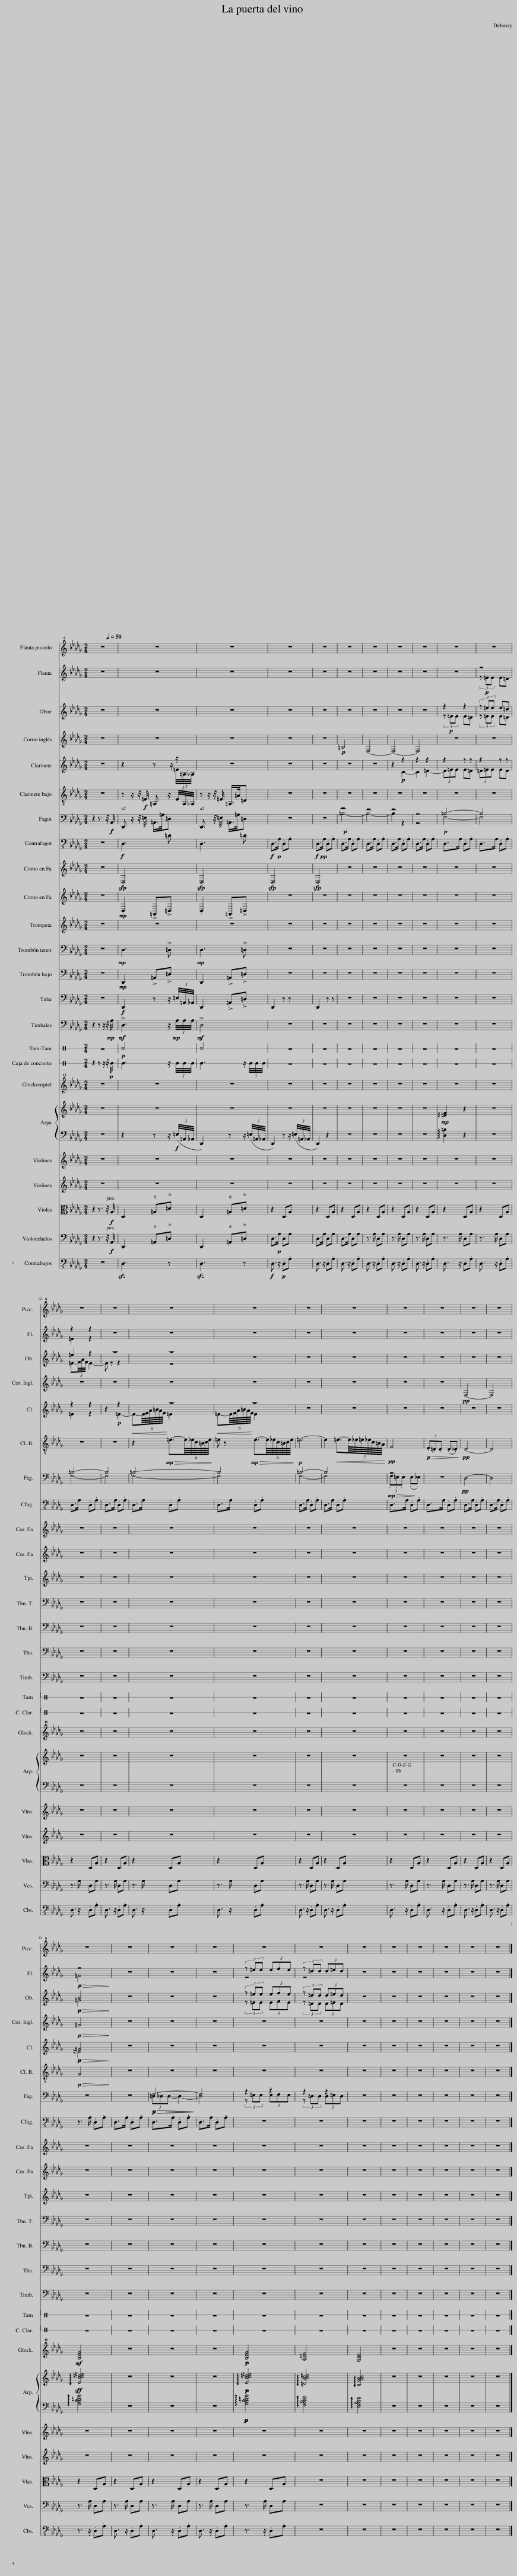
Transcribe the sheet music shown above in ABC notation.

X:1
%%score ( 1 2 ) ( 3 4 ) 5 ( 6 7 ) 8 ( 9 10 ) 11 12 13 14 15 16 17 18 19 20 { 21 | 22 } 23 24 25
L:1/8
M:2/4
I:linebreak $
K:Db
V:1 treble
V:2 treble
V:3 treble
V:4 treble
V:5 treble transpose=-7
V:6 treble transpose=-2
V:7 treble transpose="-2 "
V:8 treble transpose=-14
V:9 bass
V:10 bass
V:11 bass transpose=-12
V:12 treble transpose=-7
V:13 treble transpose=-7
V:14 bass
V:15 bass
V:16 bass
V:17 bass
V:18 perc stafflines=1
K:none
V:19 perc stafflines=1
K:none
V:20 treble transpose=24
V:21 treble
V:22 bass
V:23 alto
V:24 bass
V:25 bass transpose=-12
V:1
 z4 | z4 | z4 | z4 | z4 | %5
 z4 | z4 | z4 | z4 | z4 |$ %10
 z4 | z2 z2 | z4 | z4 | z4 | %15
 z4 | z4 | z4 | z4 |$ z4 | %20
 z4 |!p!!p!!>(! z4!>)! | z4 | z4 | z4 | %25
 (3z =ee (3efe | (3z =dd (3d=ed | z4 | z4 | z4 | %30
 z4 | z4 | z4 |] %33
V:2
 x4 | x4 | x4 | x4 | x4 | %5
 x4 | x4 | x4 | x4 | x4 |$ %10
 (3z!p! =EE E=D | =E2 z2 | x4 | x4 | x4 | %15
 x4 | x4 | x4 | x4 |$ x4 | %20
 x4 | =G4 | x4 | x4 | x4 | %25
 z4 | z4 | x4 | x4 | x4 | %30
 x4 | x4 | x4 |] %33
V:3
 z4 | z4 | z4 | z4 | z4 | %5
 z4 | z4 | z4 | z4 | z2 z2 |$ %10
 (3z =ee e=d | =e2 z2 | z4 | z4 | z4 | %15
 z4 | z4 | z4 | z4 |$ z4 | %20
 z4 |!p!!p!!>(! B4!>)! | z4 | z4 | z4 | %25
 (3z =ee (3efe | (3z =dd (3d=ed | z4 | z4 | z4 | %30
 z4 | z4 | z4 |] %33
V:4
 x4 | x4 | x4 | x4 | x4 | %5
 x4 | x4 | x4 | x4 | (3z!p! =EE E=D |$ %10
 (3z =EE E=D | =E3/2(3F/4A/4F/4 E2- | E z z2 | z4 | x4 | %15
 x4 | x4 | x4 | x4 |$ x4 | %20
 x4 | =G4 | x4 | x4 | x4 | %25
 (3z =EE (3EFE | (3z =DD (3D=ED | x4 | x4 | x4 | %30
 x4 | x4 | x4 |] %33
V:5
 z4 | z4 | z4 | z4 | z4 | %5
!p! ^F4 | C4- | C4- | C4 | z4 |$ %10
 z4 | z4 | z4 | z4 | z4 | %15
 z4 | z4 | z4 | z4 |$!pp! C4- | %20
 C4 |!p!!>(! =d4!>)! | z4 | z4 | z4 | %25
 z4 | z4 | z4 | z4 | z4 | %30
 z4 | z4 | z4 |] %33
V:6
 z4 | z2 z z/ z/ | z4 | z4 | z4 | %5
 z4 | z4 | z2!p! z2 | z2 z2 | z2 z z |$ %10
 z2 z z | z2 z2 | z2!p! z2 |!<(! z4!<)! |!<(! z4!<)! | %15
 z4 | z4 | z4 | z4 |$ z4 | %20
 z4 |!p!!p!!>(! =A4!>)! | z4 | z4 | z4 | %25
 z4 | z4 | z4 | z4 | z4 | %30
 z4 | z4 | z4 |] %33
V:7
 x4 | x7/2 (3^F/4=B,/4_B,/4 | x4 | x4 | x4 | %5
 x4 | x4 | x2 =D2- | D2 =E2- | (3E^FF F=E |$ %10
 (3=E^FF FE | ^F2 z2 | x2 ^F2- | F3/2-(6:4:6F/8=G/8B/8^c/8B/8G/8 ^F2 | ^F3/2-(6:4:6F/8=G/8B/8^c/8B/8G/8 F2 | %15
 x4 | x4 | x4 | x4 |$ x4 | %20
 x4 | ^F4 | x4 | x4 | x4 | %25
 x4 | x4 | x4 | x4 | x4 | %30
 x4 | x4 | x4 |] %33
V:8
 z4 | z z/ z/4!f! ^F/4 =B, z/ (3F/4B,/4_B,/4 | z z/ z/4 ^F/4 =B,/>=B/=E | z4 | z4 | %5
 z4 | z4 | z4 | z4 | z4 |$ %10
 z4 | z4 | z4 | z2!mp!!>(! ^f3/2-(6:4:6f/8=f/8=d/8^c/8d/8f/8!>)! | ^f z!mp!!>(! f3/2-(6:4:6f/8=f/8=d/8^c/8d/8f/8!>)! | %15
!p! ^f4- | f2!<(! ^f3/2-(7:4:7f/8=f/8^f/8=f/8=d/8^c/8B/8!<)! |!pp! =G4 |!p!!>(! (3.F.=E.E (.E._E)!>)! |$!pp! E4- | %20
 E4 |!p!!>(! A4!>)! | z4 | z4 | z4 | %25
 z4 | z4 | z4 | z4 | z4 | %30
 z4 | z4 | z4 |] %33
V:9
 z2 z3/2 z/4!f! A,,/4 | D,, z/ z/4 =E,/4 =A,,/>=A,/=D, | D,,3/2 z/4 =E,/4 =A,,/>=A,/=D, | z4 | z4 | %5
!p! z4 | z4 | z4 | z4 |!p! =B,4- |$ %10
 B,4 | =B,4- | B,4 | =B,4- | B,4 | %15
 =B,4- | B,4 |!mp!!>(! z4!>)! | z4 |$!pp! D,4- | %20
 D,4 | z4 | z4 |!p!!p!!>(!!>(! F,4-!>)!!>)! | F,4 | %25
 z2 z2 | z2 z2 | z4 | z4 | z4 | %30
 z4 | z4 | z4 |] %33
V:10
 x4 | x4 | x4 | x4 | x4 | %5
 =B,4- | B,4- | B,2 z2 | z4 | F,4- |$ %10
 F,4 | F,4- | F,4 | F,4- | F,4 | %15
 F,4- | F,4 | (3.F,.=E,.E, (.E,._E,) | x4 |$ x4 | %20
 x4 | x4 | x4 | (3=D,_D,D,- D,2- | D,4 | %25
 (3z =E,E, (3E,F,E, | (3z =D,D, (3D,=E,D, | x4 | x4 | x4 | %30
 x4 | x4 | x4 |] %33
V:11
 z4 |!f! D,3 =D | D,3 =D |!f! D,>!p!A, .D,.A, |!f! D,>!pp!A, .D,.A, | %5
 D,>A, .D,.A, | D,>A, .D,.A, | D,>A, .D,.A, | D,>A, .D,.A, | D,>A, .D,.A, |$ %10
 D,>A, .D,.A, | D,>A, .D,.A, | D,>A, .D,.A, | D,>A, .D,.A, | D,>A, .D,.A, | %15
 D,>A, .D,.A, | D,>A, .D,.A, | D,>A, .D,.A, | D,>A, .D,.A, |$ D,>A, .D,.A, | %20
 D,>A, .D,.A, | z3/2 A,/ .D,.A, | D,>A, .D,.A, | D,>A, .D,.A, | D,>A, .D,.A, | %25
 z4 | z4 | z4 | z4 | z4 | %30
 z4 | z4 | z4 |] %33
V:12
 z4 | A,4 | A,4 | A,4 | A,4 | %5
 z4 | z4 | z4 | z4 | z4 |$ %10
 z4 | z4 | z4 | z4 | z4 | %15
 z4 | z4 | z4 | z4 |$ z4 | %20
 z4 | z4 | z4 | z4 | z4 | %25
 z4 | z4 | z4 | z4 | z4 | %30
 z4 | z4 | z4 |] %33
V:13
 z4 |!mp! .A,2 !>!=E,!>!=A, | .A,2 !>!=E,!>!=A, | z4 | z4 | %5
 z4 | z4 | z4 | z4 | z4 |$ %10
 z4 | z4 | z4 | z4 | z4 | %15
 z4 | z4 | z4 | z4 |$ z4 | %20
 z4 | z4 | z4 | z4 | z4 | %25
 z4 | z4 | z4 | z4 | z4 | %30
 z4 | z4 | z4 |] %33
V:14
 z4 |!mp! D,3 !>!=D, |!mp! D,3 !>!=D, | z4 | z4 | %5
 z4 | z4 | z4 | z4 | z4 |$ %10
 z4 | z4 | z4 | z4 | z4 | %15
 z4 | z4 | z4 | z4 |$ z4 | %20
 z4 | z4 | z4 | z4 | z4 | %25
 z4 | z4 | z4 | z4 | z4 | %30
 z4 | z4 | z4 |] %33
V:15
 z4 |!mp! D,,2 !>!=A,,!>!=D, | D,,2 !>!=A,,!>!=D, | z4 | z4 | %5
 z4 | z4 | z4 | z4 | z4 |$ %10
 z4 | z4 | z4 | z4 | z4 | %15
 z4 | z4 | z4 | z4 |$ z4 | %20
 z4 | z4 | z4 | z4 | z4 | %25
 z4 | z4 | z4 | z4 | z4 | %30
 z4 | z4 | z4 |] %33
V:16
 z4 |!f! D,,2 z z/ (3=E,/4=A,,/4_A,,/4 | D,,2 !>!=A,,!>!=D, | D,,2 z z | D,,2 z z | %5
 z4 | z4 | z4 | z4 | z4 |$ %10
 z4 | z4 | z4 | z4 | z4 | %15
 z4 | z4 | z4 | z4 |$ z4 | %20
 z4 | z4 | z4 | z4 | z4 | %25
 z4 | z4 | z4 | z4 | z4 | %30
 z4 | z4 | z4 |] %33
V:17
 z2 z z/ z/4!mp! A,/4 |!mf! !>!D,3 z/!mp! (3A,/4A,/4A,/4 |!mf! !>!D,4 | z4 | z4 | %5
 z4 | z4 | z4 | z4 | z4 |$ %10
 z4 | z4 | z4 | z4 | z4 | %15
 z4 | z4 | z4 | z4 |$ z4 | %20
 z4 | z4 | z4 | z4 | z4 | %25
 z4 | z4 | z4 | z4 | z4 | %30
 z4 | z4 | z4 |] %33
V:18
[K:C] z4 |!p! ^E4 | ^E4 | z4 | z4 | %5
 z4 | z4 | z4 | z4 | z4 |$ %10
 z4 | z4 | z4 | z4 | z4 | %15
 z4 | z4 | z4 | z4 |$ z4 | %20
 z4 | z4 | z4 | z4 | z4 | %25
 z4 | z4 | z4 | z4 | z4 | %30
 z4 | z4 | z4 |] %33
V:19
[K:C] z2 z z/ z/4!p! E/4 | E3 z/ (3E/4E/4E/4 | E3 z/ (3E/4E/4E/4 | z4 | z4 | %5
 z4 | z4 | z4 | z4 | z4 |$ %10
 z4 | z4 | z4 | z4 | z4 | %15
 z4 | z4 | z4 | z4 |$ z4 | %20
 z4 | z4 | z4 | z4 | z4 | %25
 z4 | z4 | z4 | z4 | z4 | %30
 z4 | z4 | z4 |] %33
V:20
 z4 | z4 | z4 | z4 | z4 | %5
 z4 | z4 | z4 | z4 | z4 |$ %10
 z4 | z4 | z4 | z4 | z4 | %15
 z4 | z4 | z4 | z4 |$ z4 | %20
 z4 |!mf! [B,EG]4 | z4 | z4 | z4 | %25
!p!!p!!p! [B,EG]4 | [A,=DF]4 | [G,CE]4 | z4 | z4 | %30
 z4 | z4 | z4 |] %33
V:21
 z4 | z4 | z4 | z4 | z4 | %5
 z4 | z4 | z4 | z4 |!mp! !arpeggio![=DF]2 z2 |$ %10
 z4 | z4 | z4 | z4 | z4 | %15
 z4 | z4 | z4 | z4 |$ z4 | %20
 z4 | !arpeggio![EBc=d=e]4 | z4 | z4 | z4 | %25
!p!!p!!p!!p!!p! !arpeggio![EBc=d=e]4 | !arpeggio![=DABc=d]4 | !arpeggio![CGABc]4 | z4 | z4 | %30
 z4 | z4 | z4 |] %33
V:22
 z4 | z2 z z/!f! (3(=E,/4=A,,/4_A,,/4 | D,,2) z z/ (3(=E,/4=A,,/4_A,,/4 | D,,2) z z/ (3(=E,/4=A,,/4_A,,/4 | D,,2) z2 | %5
 z4 | z4 | z4 | z4 | !arpeggio![D,=B,]2 z2 |$ %10
 z4 | z4 | z4 | z4 | z4 | %15
 z4 | z4 | z4 | z4 |$ z4 | %20
 z4 | !arpeggio![G,B,C=DG]4 | z4 | z4 | z4 | %25
!p!!p!!p!!p!!p! !arpeggio![G,B,C=DG]4 | !arpeggio![F,A,B,CF]4 | !arpeggio![E,G,A,B,E]4 | z4 | z4 | %30
 z4 | z4 | z4 |] %33
V:23
 z2 z3/2 z/4!f! A,/4 | D,2 !snap!=A,!snap!=D | D,2 !snap!=A,!snap!=D | z2 D,A, | z2 D,A, | %5
 z2 D,A, | z2 D,A, | z2 D,A, | z2 D,A, | z2 D,A, |$ %10
 z2 D,A, | z2 D,A, | z2 D,A, | z2 D,A, | z2 D,A, | %15
 z2 D,A, | z2 D,A, | z2 D,A, | z2 D,A, |$ z2 D,A, | %20
 z2 D,A, | z2 D,A, | z2 D,A, | z2 D,A, | z2 D,A, | %25
 z2 D,A, | z4 | z4 | z4 | z4 | %30
 z4 | z4 | z4 |] %33
V:24
 z2 z3/2 z/4!f! A,,/4 | D,,2 !snap!=A,,!snap!=D, | D,,2 !snap!=A,,!snap!=D, | D,>!p!A, D,A, | D,>A, D,A, | %5
 D,>A, D,A, | z3/2 A,/ D,A, | z3/2 A,/ D,A, | z3/2 A,/ D,A, | z3/2 A,/ D,A, |$ %10
 z3/2 A,/ D,A, | z3/2 A,/ D,A, | z3/2 A,/ D,A, | z3/2 A,/ D,A, | z3/2 A,/ D,A, | %15
 z3/2 A,/ D,A, | z3/2 A,/ D,A, | z3/2 A,/ D,A, | z3/2 A,/ D,A, |$ z3/2 A,/ D,A, | %20
 z3/2 A,/ D,A, | z3/2 A,/ D,A, | z3/2 A,/ D,A, | z3/2 A,/ D,A, | z3/2 A,/ D,A, | %25
 z3/2 A,/ D,A, | z4 | z4 | z4 | z4 | %30
 z4 | z4 | z4 |] %33
V:25
 z4 |!sfz! D,3 z |!sfz! D,3 z |!f! D,3/2 z/!p! .D,.A, | D,3/2 z/ .D,.A, | %5
 D,3/2 z/ .D,.A, | D,3/2 z/ .D,.A, | D,3/2 z/ .D,.A, | D,3/2 z/ .D,.A, | D,3/2 z/ .D,.A, |$ %10
 D,3/2 z/ .D,.A, | D,3/2 z/ .D,.A, | D,3/2 z/ .D,.A, | D,3/2 z/ .D,.A, | D,3/2 z/ .D,.A, | %15
 D,3/2 z/ .D,.A, | D,3/2 z/ .D,.A, | D,3/2 z/ .D,.A, | D,3/2 z/ .D,.A, |$ D,3/2 z/ .D,.A, | %20
 D,3/2 z/ .D,.A, | z3/2 z/ .D,.A, | D,3/2 z/ .D,.A, | D,3/2 z/ .D,.A, | D,3/2 z/ .D,.A, | %25
 z3/2 z/ .D,.A, | z4 | z4 | z4 | z4 | %30
 z4 | z4 | z4 |] %33
